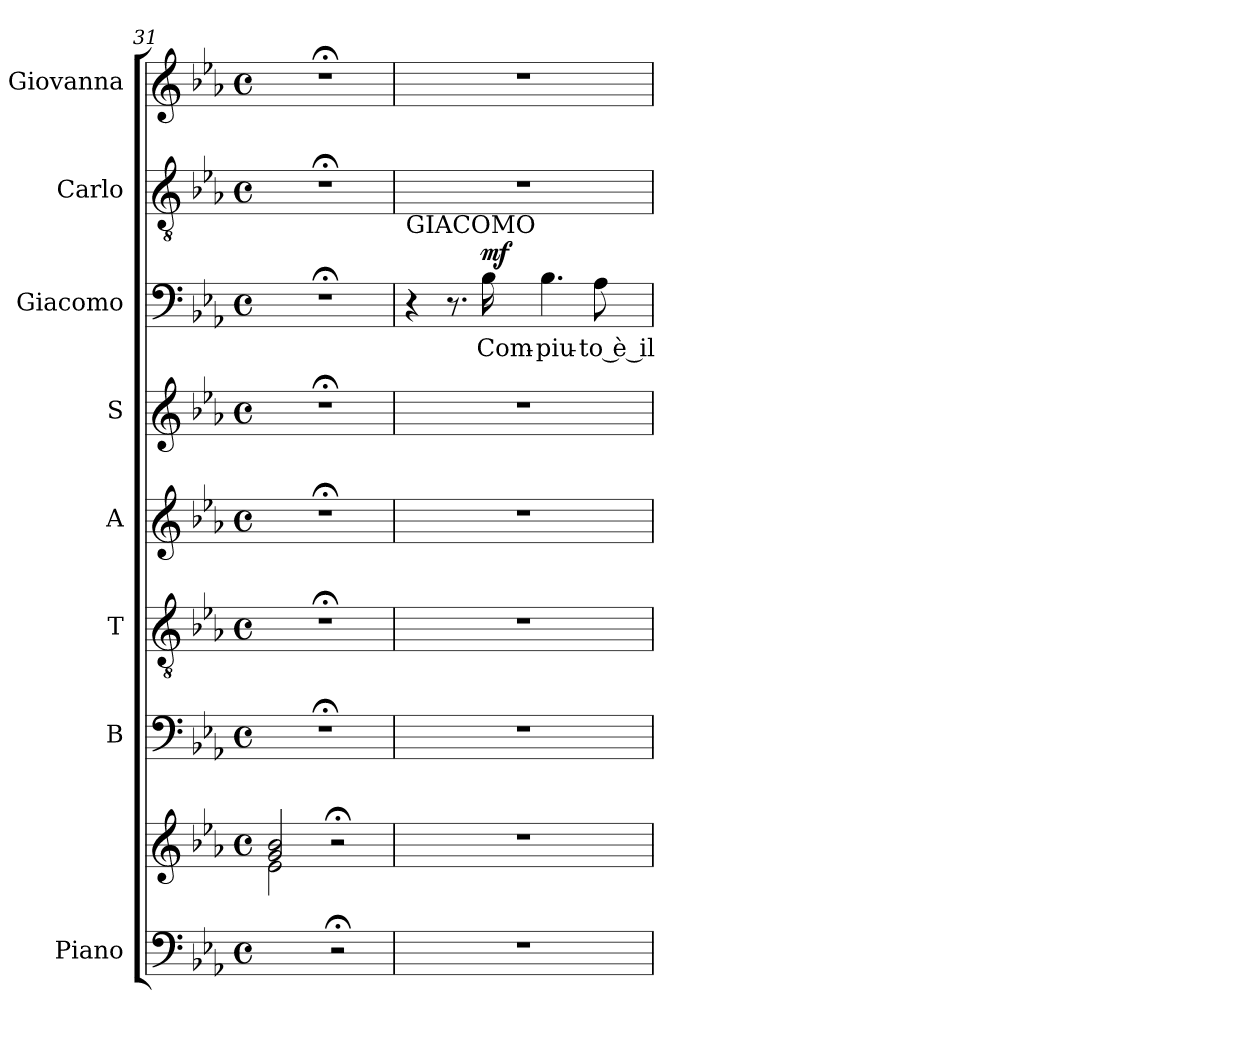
**kern	**kern	**kern	**kern	**kern	**kern	**kern	**text	**dynam	**kern	**kern
*part8	*part8	*part7	*part6	*part5	*part4	*part3	*part3	*part3	*part2	*part1
*staff9	*staff8	*staff7	*staff6	*staff5	*staff4	*staff3	*staff3	*staff3	*staff2	*staff1
*I"Piano	*	*I"B	*I"T	*I"A	*I"S	*I"Giacomo	*	*	*I"Carlo	*I"Giovanna
*I'Pno	*	*I'B	*I'T	*I'A	*I'S	*	*	*	*	*I'V
*clefF4	*clefG2	*clefF4	*clefGv2	*clefG2	*clefG2	*clefF4	*	*	*clefGv2	*clefG2
*k[b-e-a-]	*k[b-e-a-]	*k[b-e-a-]	*k[b-e-a-]	*k[b-e-a-]	*k[b-e-a-]	*k[b-e-a-]	*	*	*k[b-e-a-]	*k[b-e-a-]
*M4/4	*M4/4	*M4/4	*M4/4	*M4/4	*M4/4	*M4/4	*	*	*M4/4	*M4/4
*met(c)	*met(c)	*met(c)	*met(c)	*met(c)	*met(c)	*met(c)	*	*	*met(c)	*met(c)
=31	=31	=31	=31	=31	=31	=31	=31	=31	=31	=31
*	*^	*	*	*	*	*	*	*	*	*
2ryy	2g/ 2b-/	2e-\	1r;<	1r;<	1r;<	1r;<	1r;<	.	.	1r;<	1r;<
2r;<	2r;<	2ryy	.	.	.	.	.	.	.	.	.
=32	=32	=32	=32	=32	=32	=32	=32	=32	=32	=32	=32
!	!	!	!	!	!	!	!LO:TX:a:t=GIACOMO	!	!	!	!
*	*v	*v	*	*	*	*	*	*	*	*	*
1r	1r	1r	1r	1r	1r	4r	.	.	1r	1r
.	.	.	.	.	.	8.r	.	.	.	.
!	!	!	!	!	!	!	!LO:LY:b	!LO:DY:a	!	!
.	.	.	.	.	.	16B-\	Com-	mf	.	.
!	!	!	!	!	!	!	!LO:LY:b	!	!	!
.	.	.	.	.	.	4.B-\	-piu-	.	.	.
!	!	!	!	!	!	!	!LO:LY:b	!	!	!
.	.	.	.	.	.	8A-\	-to è il	.	.	.
=	=	=	=	=	=	=	=	=	=	=
*-	*-	*-	*-	*-	*-	*-	*-	*-	*-	*-
